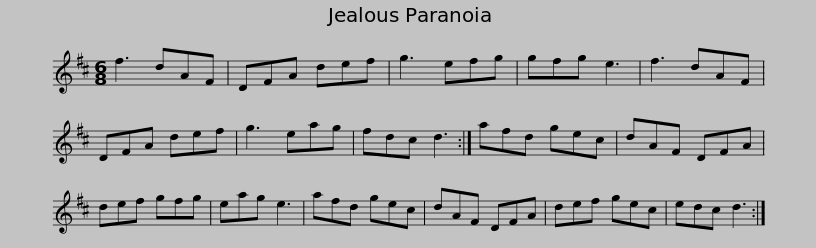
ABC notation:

X:1
L:1/8
M:6/8
I:linebreak $
K:D
V:1 treble
V:1
 f3 dAF | DFA def | g3 efg | gfg e3 | f3 dAF | %5
 DFA def | g3 eag | fdc d3 :|$ afd gec | dAF DFA | %10
 def gfg | eag e3 | afd gec | dAF DFA | def gec |$ %15
 edc d3 :| %16
